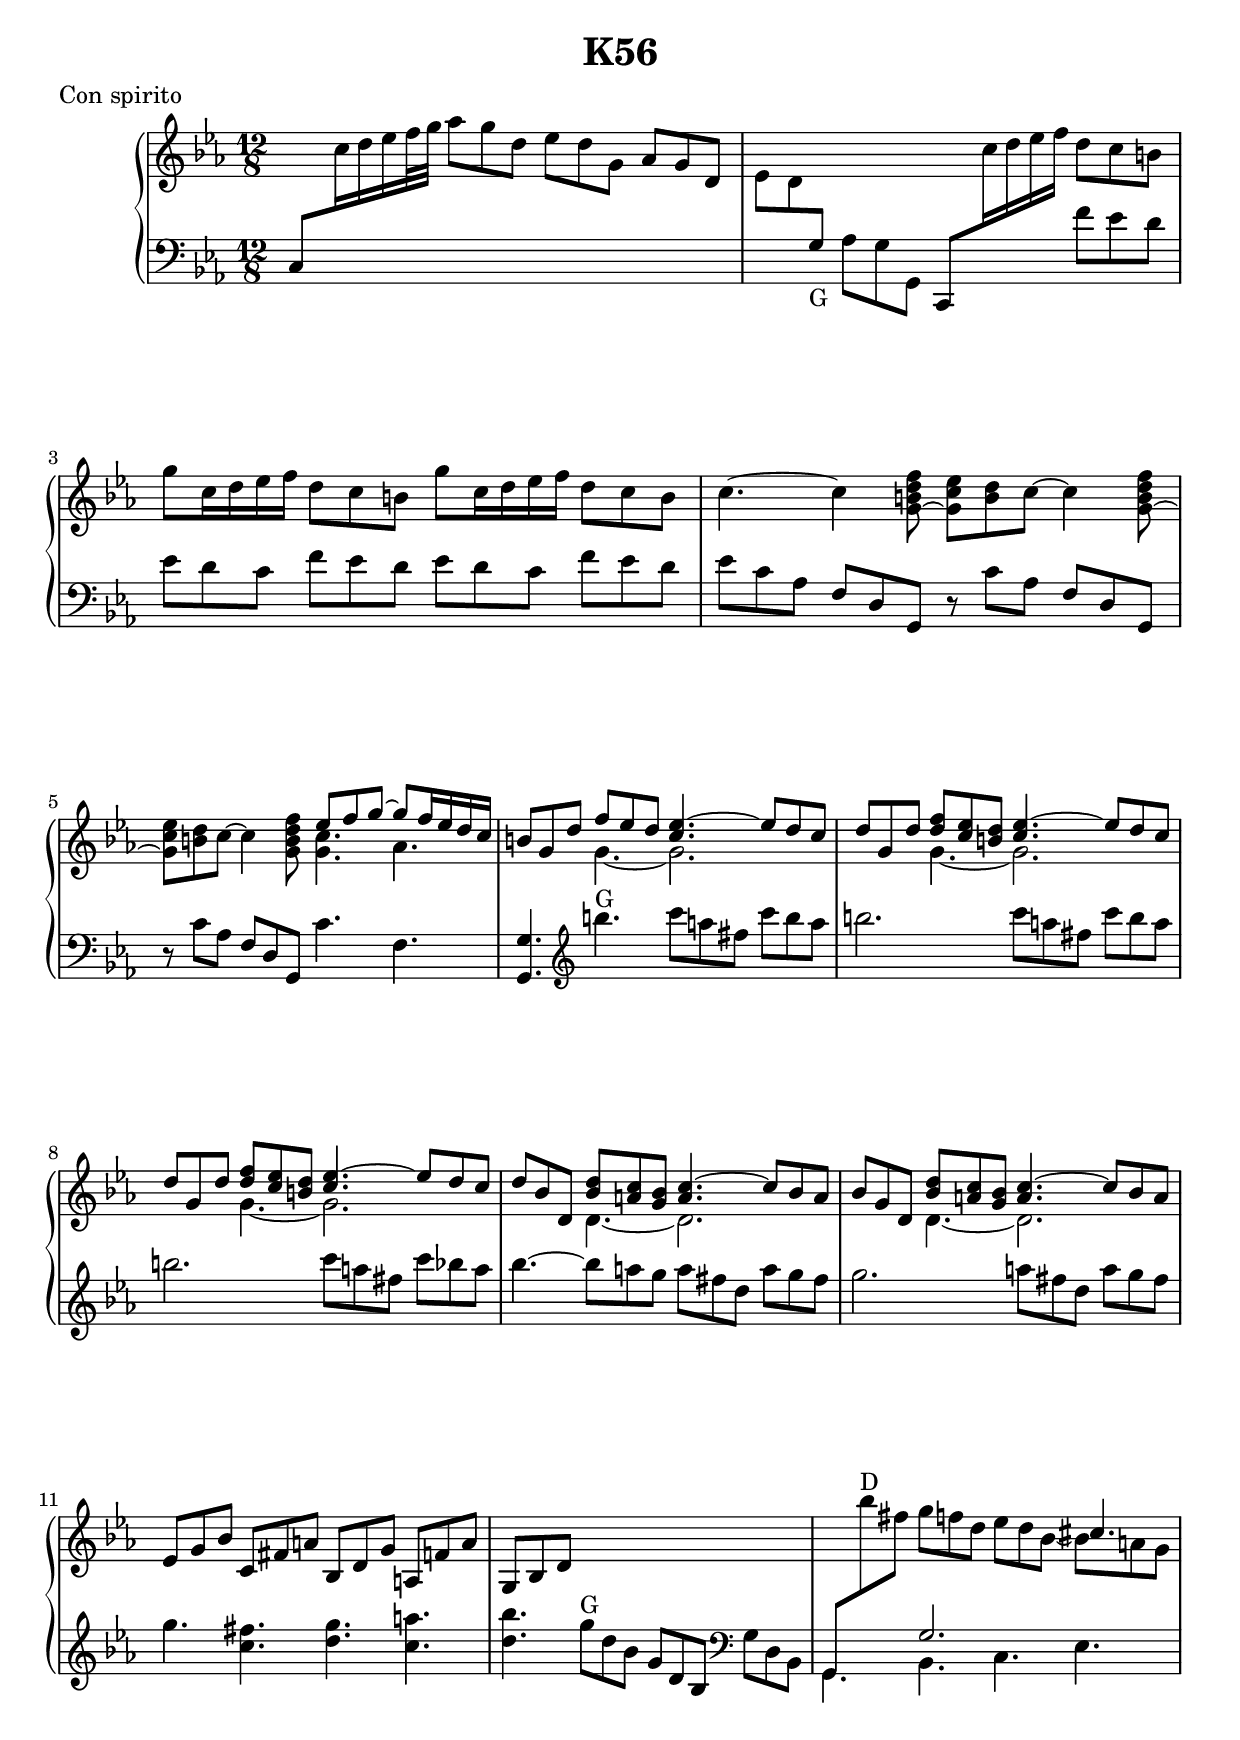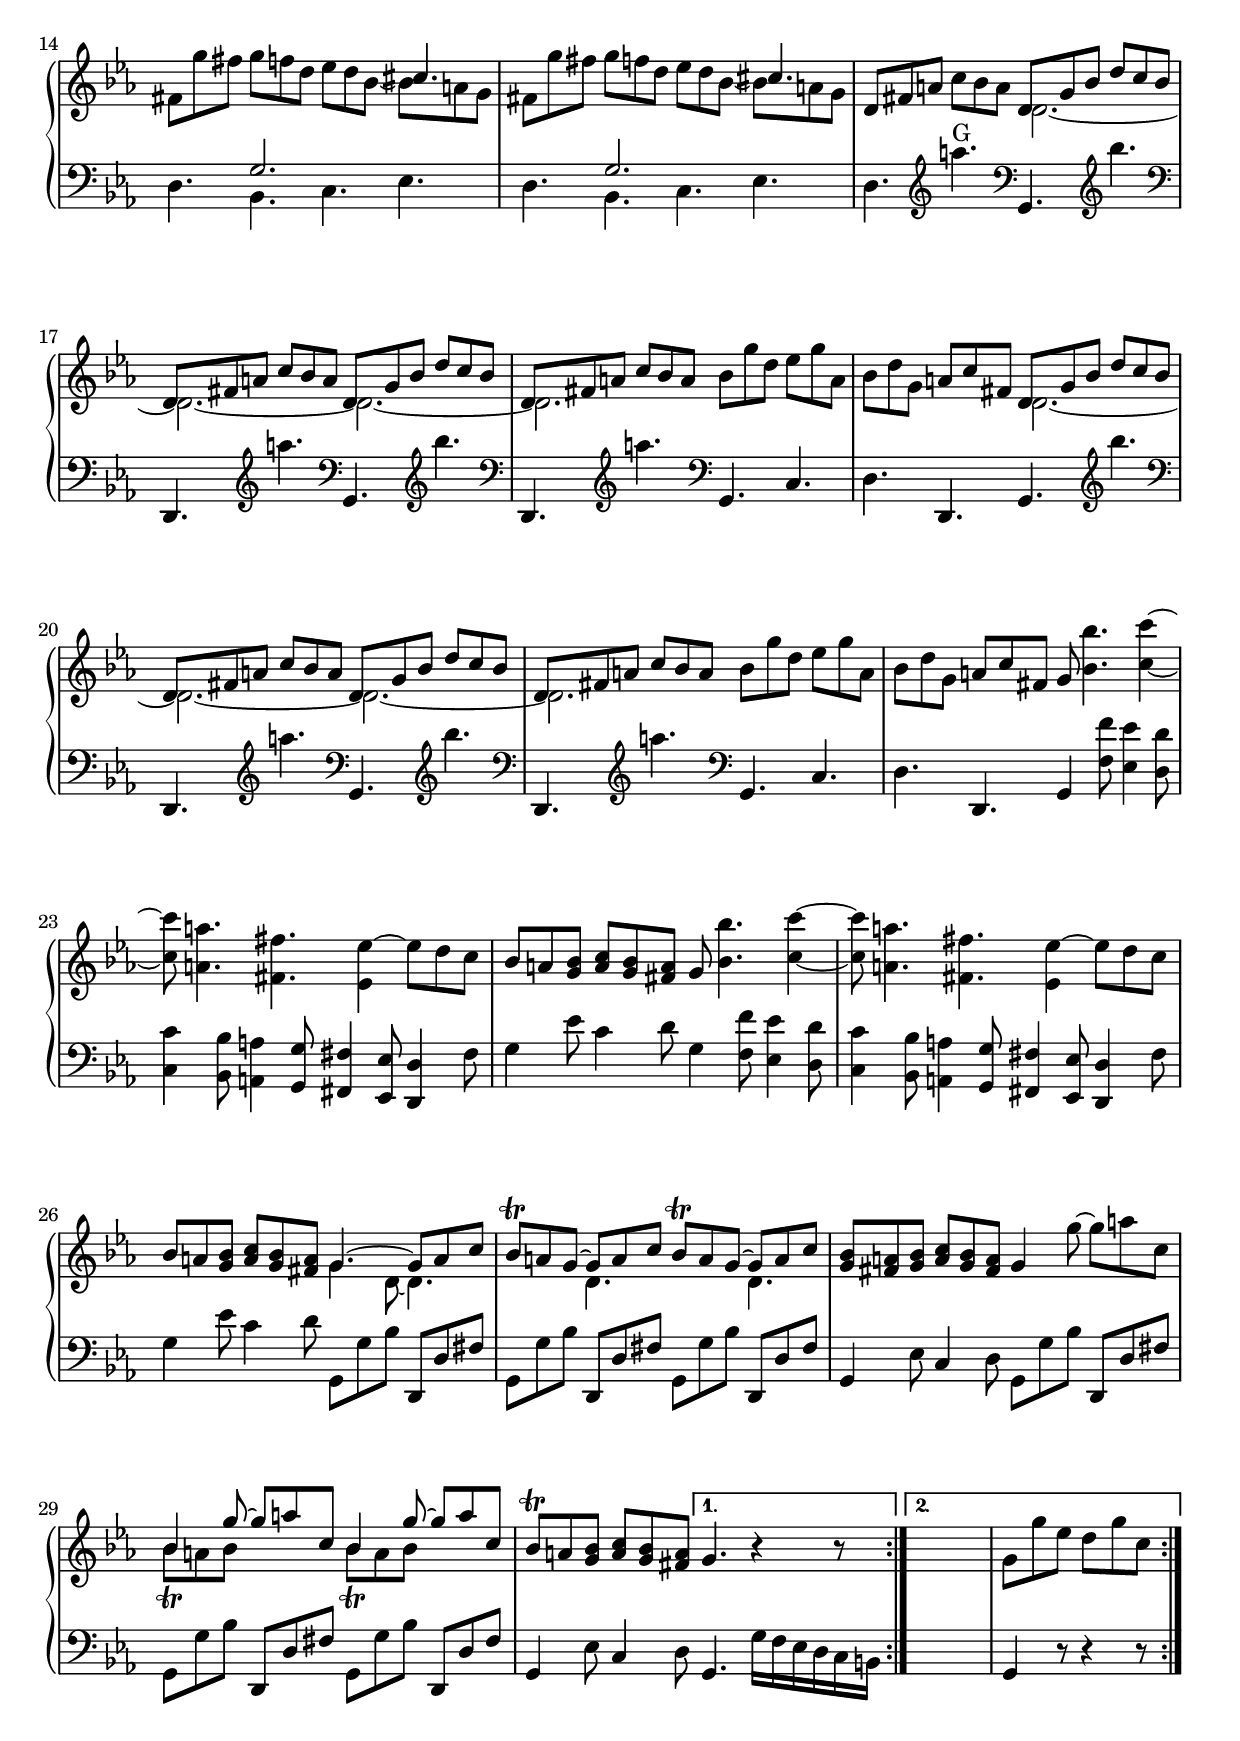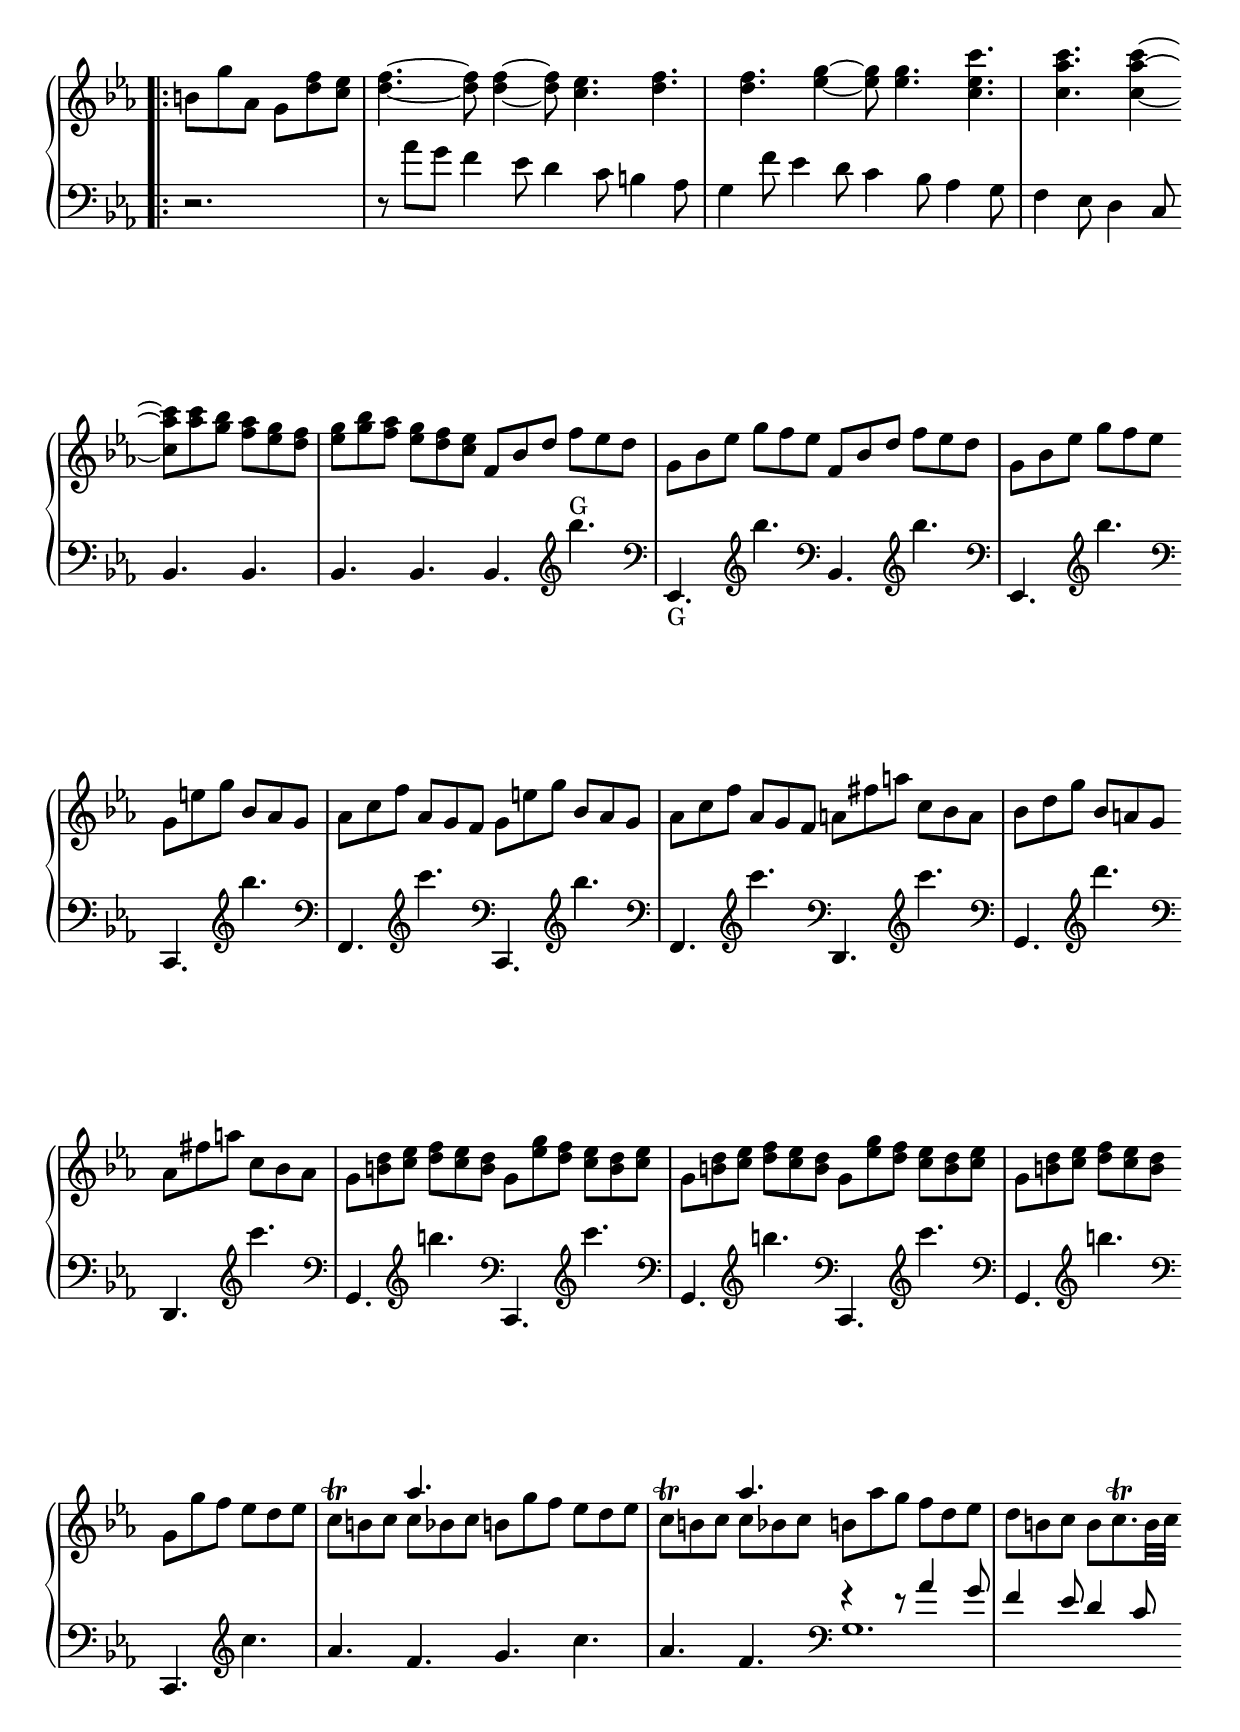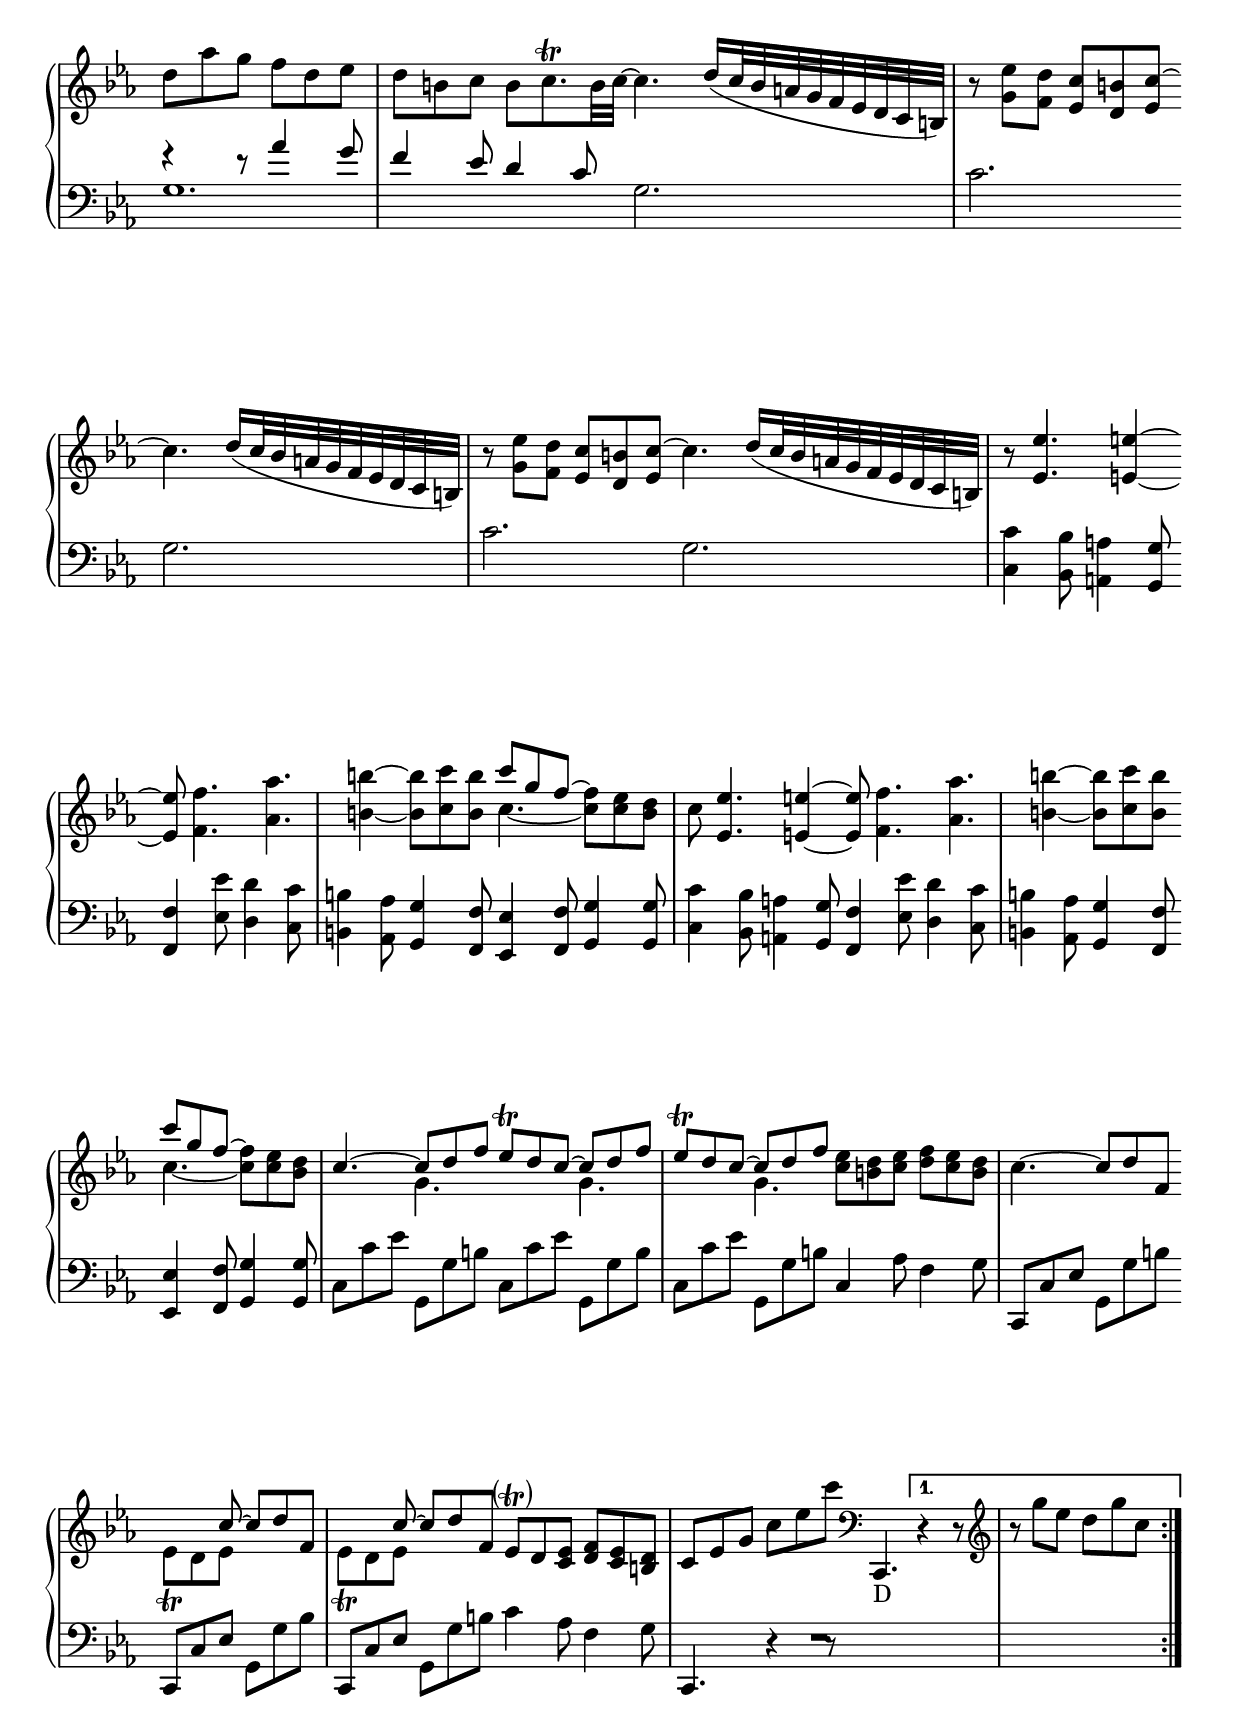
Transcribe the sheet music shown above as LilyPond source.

\version "2.18.2"
\version "2.18.2"

su = \stemUp
sd = \stemDown
sn = \stemNeutral
tu = \tieUp
td = \tieDown
tn = \tieNeutral
cstr = \change Staff = "right"
cstl = \change Staff = "left"

global = {
  \key c \minor
  \time 12/8
  \override Staff.NoteCollision #'merge-differently-dotted = ##t
  \override ParenthesesItem #'font-size = #+2
}

right = \relative c {
  \global
 
  \repeat volta 2 {
    \cstl c8 \cstr c''16 d ees f32 g aes8 g d ees d g, aes g d
    ees d \cstl g,_"G" aes g g, c, \cstr c'''16 d ees f d8 c b
    
    g' c,16 d ees f d8 c b g' c,16 d ees f d8 c b
    c4. ~ c4 <g b d f>8 ~ <g c ees> <b d> c ~ c4 <g b d f>8 ~ 
    
    <g c ees> <b d> c ~ c4 <g b d f>8 <<{ ees' f g ~ g f16 ees d c } \\ { <g c>4. aes }>>
    <<{ b8 g d' f ees d <c ees>4. ~ ees8 d c } \\ { s4. g ~ g2. }>>
    <<{ d'8 g, d' <d f> <c ees> <b d> <c ees>4. ~ ees8 d c } \\ { s4. g ~ g2. } >>
    
    <<{ d'8 g, d' <d f> <c ees> <b d> <c ees>4. ~ ees8 d c } \\ { s4. g ~ g2. } >>
    <<{ d'8 bes d, <bes' d> <a c> <g bes> <a c>4. ~ c8 bes a } \\ { s4. d, ~ d2. }>>
    <<{ bes'8 g d <bes' d> <a c> <g bes> <a c>4. ~ c8 bes a } \\ { s4. d, ~ d2. }>>
    
    ees8 g bes c, fis a bes, d g a, f' a
    g, bes d s2. s4.
    \cstl g,,8 \cstr bes'''^"D" fis g f d <<{ s4. cis } \\ { ees8 d bes ~ bes a g }>>
    
    \repeat unfold 2 {
      <<{ s2. s4. cis } \\ { fis,8 g' fis g f d ees d bes ~ bes a g } >> }
    d fis a c bes a
    
    \repeat unfold 2 {
      <<{ d, g bes d c bes
          d, fis a c bes a d, g bes d c bes
          d, fis a c bes a } \\ { d,2. ~ d ~ d ~ d }>>
      bes'8 g' d ees g a, bes d g, a c fis, }
    
    \repeat unfold 2 {
      g8 <bes bes'>4. <c c'>4 ~
      <c c'>8 <a a'>4. <fis fis'> \once \sd <ees ees'>4 ~ ees'8 d c
      bes a <g bes> <a c> <g bes> <fis a> }
    
    <<{ g4. ~ g8 a c } \\ { g4 d8 ~ d4. }>>
    \repeat unfold 2 { <<{ bes'8-\trill a g~ g a c } \\ { s4. d, }>> }
    << { g8 fis g a g fis } { bes a bes c bes a }>> g4 g'8 ~ g a c,
    
    \repeat unfold 2 { << { bes4 g'8 ~ g a c, } \\ { bes8_\trill a bes } >> } 
    bes-\trill a <g bes> <a c> <g bes> <fis a>
  }
  \alternative {
    { g4. r4 r8 }
    { s2. g8 g' ees d g c, }
  }
  
  \repeat volta 2 {
    b8 g' aes, g <d' f> <c ees> <d f>4. ~ q8 <d f>4 ~ 
    q8 <c ees>4. <d f> q <ees g>4 ~
    q8 q4. <c ees c'> <c aes' c> q4 ~
    
    q8 <aes' c> <g bes> <<{ f ees d ees g f ees d c } { aes' g f g bes aes g f ees }>>
    \repeat unfold 2 { f,8 bes d f ees d g, bes ees g f ees }
    
    \repeat unfold 2 { g, e' g bes, aes g aes c f aes, g f }
    \repeat unfold 2 { a fis' a c, bes a } 
    \alternative { { bes d g bes, a g } {} }
    
    \repeat unfold 2 {
      g <<{ b c d c b } { d ees f ees d }>>
      g, <<{ ees' d c b c } { g' f ees d ees }>> 
    } g, <<{ b c d c b } { d ees f ees d }>>
    
    g,8 \repeat unfold 2 {
      g' f ees d ees c-\trill b c <<{ aes'4. } \\ { c,8 bes c }>> b }
    \repeat unfold 2 {
      aes' g f d ees d b c b c8.-\trill b32 c ~ }
    \alternative { {d8} {c4.} }
    
    \repeat unfold 2 {
      d16[( c32*10/9 b a g f ees d c b]) r8 
      <<{ g' f ees d ees } { ees' d c b c ~ }>> c4. 
    } d16[( c32*10/9 b a g f ees d c b])
    
    r8 \repeat unfold 2 {
      <<{ ees4. e4 ~ e8 f4. aes b4 ~ b8 c b } 
        { ees4. e4 ~ e8 f4. aes b4 ~ b8 c b }>>
      <<{ c8 g f ~ \tweak Stem.transparent ##t f } \\ 
        { c4. ~ <c f>8 <c ees> <b d> }>> }
    \alternative { {c8} {} }
    
    <<{ c4. ~ c8 d f } \\ { s4. g, }>>
    \repeat unfold 2 { <<{ ees'8-\trill d c~ c d f } \\ { s4. g, }>> }
    <<{ c8 b c d c b} { ees d ees f ees d }>> c4. ~ c8 d f,
    
    \repeat unfold 2 { <<{ s4 c'8 ~ c d f, } \\ { ees_\trill d ees }>> }
    ees-\parenthesize-\trill d <c ees> <d f> <c ees> <b d> c ees g c ees c'
    \clef bass c,,,,4._"D"
  }
  \alternative { { r4 r8 \clef treble r g'''' ees d g c, } {} }
}
 
left = \relative c' {
  \global
  
  \repeat volta 2 {
    s1. s2. s4. f8 ees d
    ees d c f ees d ees d c f ees d
    ees c aes f d g, r c' aes f d g,
    
    r c' aes f d g, c'4. f,
    <g, g'>4. \clef treble b'''4.^"G" c8 a fis c' b a
    b2. c8 a fis c' b a
    
    b2. c8 a fis c' bes a
    bes4. ~ bes8 a g a fis d a' g fis
    g2. a8 fis d a' g fis
    
    g4. <c, fis> <d g> <c a'>
    <d bes'> g8^"G" d bes g d bes \clef bass g d bes
    <<{ s4. g'2. } \\ { g,4. bes4. c ees }>>
    
    \repeat unfold 2 {
      d4. <<{ g2. } \\ { bes,4. c ees }>> }
    d4. \clef treble a'''^"G" \clef bass g,,, \clef treble bes'''
    
    \repeat unfold 2 {
      \clef bass d,,,,4. \clef treble a'''' \clef bass g,,, \clef treble bes'''
      \clef bass d,,,,4. \clef treble a'''' \clef bass g,,, c
      d d,
    } \alternative { 
      { g \clef treble bes''' }
      { g,,,4 }
    }
    
    \repeat unfold 2 {
      <f' f'>8 <ees ees'>4 <d d'>8 
      <c c'>4 <bes bes'>8 <a a'>4 <g g'>8 <fis fis'>4 <ees ees'>8 <d d'>4 fis'8
      g4 ees'8 c4 d8 } 
    \alternative { {g,4 } {} }
    
    \repeat unfold 2 {
      \repeat unfold 3 { g,8 g' bes d,, d' fis }
      g,4 ees'8 c4 d8 
    }
  }
  \alternative {
    { g,4. g'16 f ees d c b }
    { s2. g4 r8 r4 r8}
  }
  
  \repeat volta 2 {
    r2. r8 aes''8 g f4 ees8
    d4 c8 b4 aes8 g4 f'8 ees4 d8
    c4 bes8 aes4 g8 f4 ees8 d4 c8
    
    bes4. bes bes bes
    
    <<{ \sn 
        s \clef treble bes'''^"G" s \clef treble bes s \clef treble bes s \clef treble bes
        s \clef treble bes        s \clef treble c   s \clef treble bes s \clef treble c
        s \clef treble c          s \clef treble d   s \clef treble c   s \clef treble b
        s \clef treble c          s \clef treble b   s \clef treble c   s \clef treble b } \\ 
      { \sn
        \clef bass bes,,, s \clef bass ees,_"G" s \clef bass bes' s \clef bass ees, s
        \clef bass c      s \clef bass f        s \clef bass c    s \clef bass f    s 
        \clef bass d      s \clef bass g        s \clef bass d    s \clef bass g    s
        \clef bass c,     s \clef bass g'       s \clef bass c,   s \clef bass g'   s 
    }>>
    
    \clef bass c, \clef treble c''' aes f
    g c aes f
    \clef bass \repeat unfold 2 { 
      <<{ r4 r8 aes4 g8 f4 ees8 d4 c8 } \\ { g1. } >> }
    
    g2. c g c g \repeat unfold 2 {
      <<{ c,4 bes8 a4 g8 f4 ees'8 d4 c8 b4 aes8 g4 f8 ees4 f8 g4 g8 }
        { c'4 bes8 a4 g8 f4 ees'8 d4 c8 b4 aes8 g4 f8 ees4 f8 g4 g8 }>> }
    
    \repeat unfold 3 { c, c' ees g,, g' b }
    c,4 aes'8 f4 g8
    \repeat unfold 3 { c,, c' ees g, g' b }
    c4 aes8 f4 g8 c,,4. r4 r8
    R1.
  }
}


breaks = {
  \repeat volta 2 {
    s1.*2 \break s1.*2 \break s1.*3 \break s1.*3 \break s1.*3 \pageBreak
    s1.*3 \break s1.*3 \break s1.*3 \break s1.*3 \break s1.*3 \break s1.*3 \pageBreak
  }
  \repeat volta 2 {
    s1.*3 \break s1.*3 \break s1.*3 \break s1.*3 \break s1.*3 \pageBreak
    s1.*2 \break s1.*2 \break s1.*3 \break s1.*3 \break s1.*3 \pageBreak
  }
}

#(set-global-staff-size 21)

\header {
  title = "K56"
  meter = "Con spirito"
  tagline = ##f
}

\paper {
  #(set-paper-size "a4")
  print-page-number = ##f
  between-system-padding = #0.1
  between-system-space = #0.1
  ragged-last-bottom = ##f
  ragged-bottom = ##f
}

\score {
  \new PianoStaff <<
    \new Staff = "right" {
      << 
        \breaks
        \right
      >>
    }
    \new Staff = "left" { 
      <<
      \clef bass \left 
      {s1.*31 \pageBreak}
      >>
    }
  >>
  \layout { }
}
